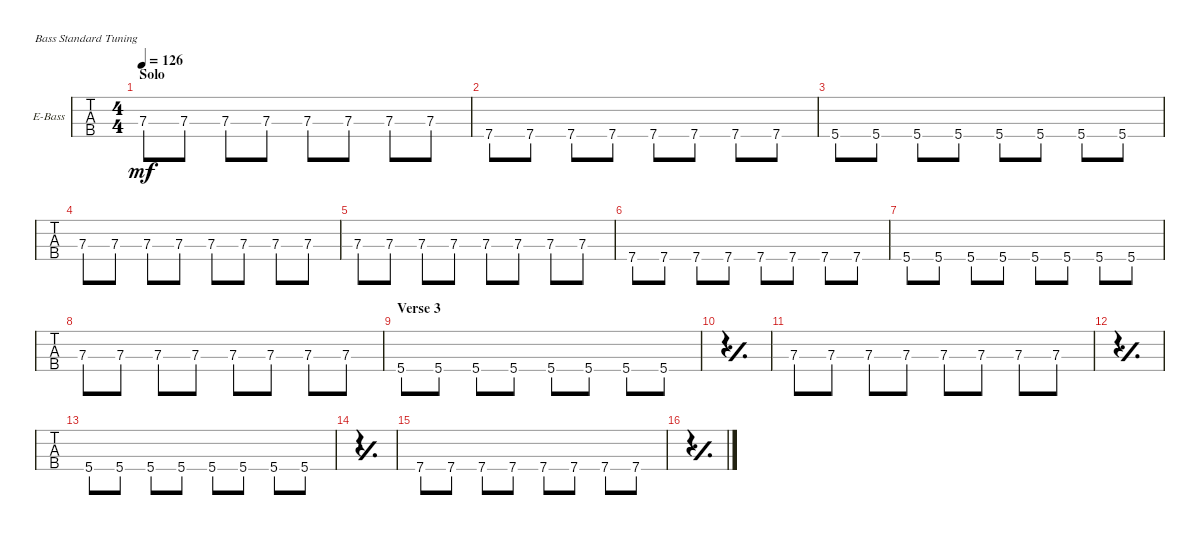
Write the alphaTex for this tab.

\defaultSystemsLayout 4
\bracketExtendMode groupsimilarinstruments
\firstSystemTrackNameOrientation horizontal
\otherSystemsTrackNameOrientation horizontal
\track ("Bass" "E-Bass") {instrument electricbassfinger}
\staff {tabs}
\tuning (G2 D2 A1 E1)
\ts (4 4)
\section ("" "Solo")
\tempo 126
\clef f4
\ks c
7.3.8{dy mf} 7.3.8 7.3.8 7.3.8 7.3.8 7.3.8 7.3.8 7.3.8 |
7.4.8 7.4.8 7.4.8 7.4.8 7.4.8 7.4.8 7.4.8 7.4.8 |
5.4.8 5.4.8 5.4.8 5.4.8 5.4.8 5.4.8 5.4.8 5.4.8 |
7.3.8 7.3.8 7.3.8 7.3.8 7.3.8 7.3.8 7.3.8 7.3.8 |
7.3.8 7.3.8 7.3.8 7.3.8 7.3.8 7.3.8 7.3.8 7.3.8 |
7.4.8 7.4.8 7.4.8 7.4.8 7.4.8 7.4.8 7.4.8 7.4.8 |
5.4.8 5.4.8 5.4.8 5.4.8 5.4.8 5.4.8 5.4.8 5.4.8 |
7.3.8 7.3.8 7.3.8 7.3.8 7.3.8 7.3.8 7.3.8 7.3.8 |
\section ("" "Verse 3")
5.4.8 5.4.8 5.4.8 5.4.8 5.4.8 5.4.8 5.4.8 5.4.8 |
\simile simple
|
\simile none
7.3.8 7.3.8 7.3.8 7.3.8 7.3.8 7.3.8 7.3.8 7.3.8 |
\simile simple
|
\simile none
5.4.8 5.4.8 5.4.8 5.4.8 5.4.8 5.4.8 5.4.8 5.4.8 |
\simile simple
|
\simile none
7.4.8 7.4.8 7.4.8 7.4.8 7.4.8 7.4.8 7.4.8 7.4.8 |
\simile simple
